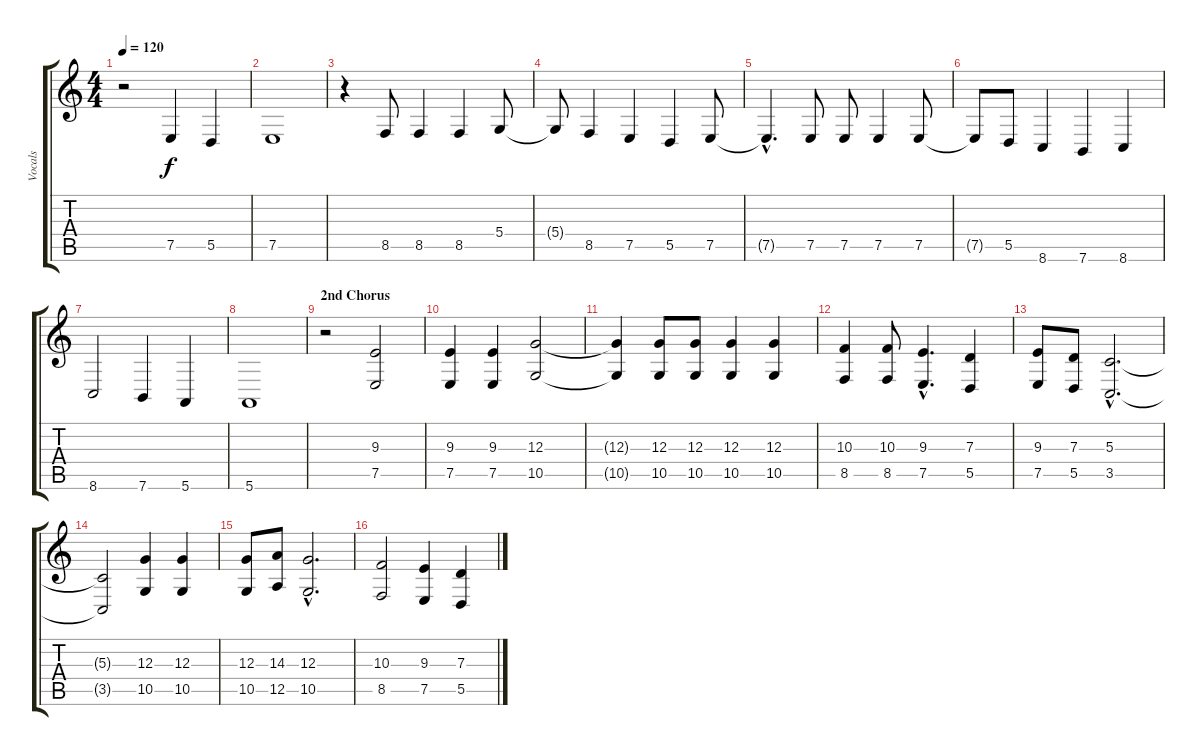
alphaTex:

\track ("Vocals" "Vocals") {instrument cello}
\staff {score tabs}
\tuning (E4 B3 G3 D3 A2 E2) {hide}
\ts (4 4)
\tempo 120
\clef g2
\ks c
r.2{dy f} 7.5.4 5.5.4 |
7.5.1 |
r.4 8.5.8 8.5.4 8.5.4 5.4.8 |
5.4{t}.8 8.5.4 7.5.4 5.5.4 7.5.8 |
7.5{hac t}.4{d} 7.5.8 7.5.8 7.5.4 7.5.8 |
7.5{t}.8 5.5.8 8.6.4 7.6.4 8.6.4 |
8.6.2 7.6.4 5.6.4 |
5.6.1 |
\section ("" "2nd Chorus")
r.2 (9.3 7.5).2 |
(9.3 7.5).4 (9.3 7.5).4 (12.3 10.5).2 |
(12.3{t} 10.5{t}).4 (12.3 10.5).8 (12.3 10.5).8 (12.3 10.5).4 (12.3 10.5).4 |
(10.3 8.5).4 (10.3 8.5).8 (9.3{hac} 7.5{hac}).4{d} (7.3 5.5).4 |
(9.3 7.5).8 (7.3 5.5).8 (5.3{hac} 3.5{hac}).2{d} |
(5.3{t} 3.5{t}).2 (12.3 10.5).4 (12.3 10.5).4 |
(12.3 10.5).8 (14.3 12.5).8 (12.3{hac} 10.5{hac}).2{d} |
(10.3 8.5).2 (9.3 7.5).4 (7.3 5.5).4
